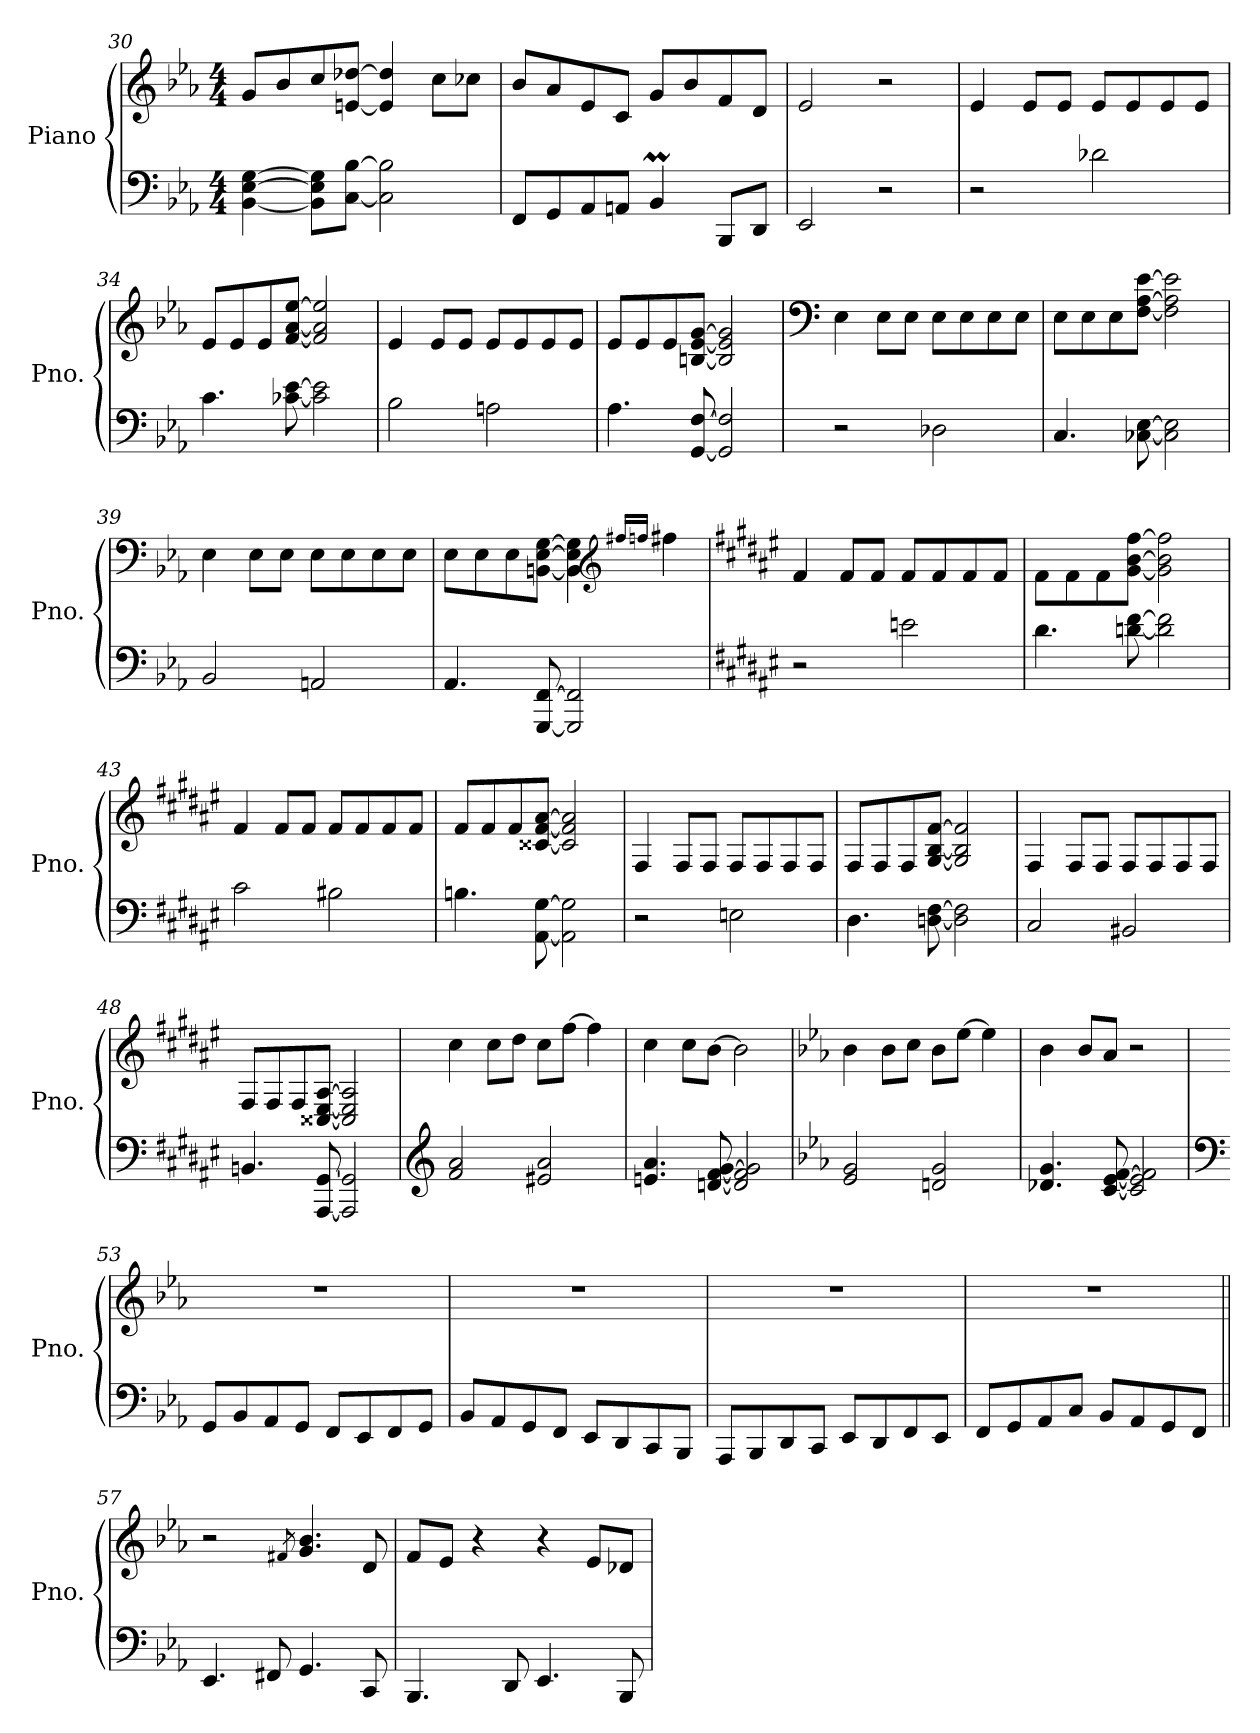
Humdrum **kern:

**kern	**kern
*part1	*part1
*staff2	*staff1
*I"Piano	*
*I'Pno.	*
*clefF4	*clefG2
*k[b-e-a-]	*k[b-e-a-]
*M4/4	*M4/4
=30	=30
[4BB-\ [4E-\ [4G\	8g/L
.	8b-/
8BB-\] 8E-\] 8G\]L	8cc/
[8C\ [8B-\J	[8en/ [8dd-X/J
2C\] 2B-\]	4e/] 4dd-/]
.	8cc\L
.	8cc-X\J
!!LO:LB:g=z
=31	=31
8FF/L	8b-/L
8GG/	8a-/
8AA-/	8e-/
8AAn/J	8c/J
4BB-M/	8g/L
.	8b-/
8BBB-/L	8f/
8DD/J	8d/J
!!LO:LB:g=z
=32	=32
2EE-/	2e-/
2r	2r
=33	=33
2r	4e-/
.	8e-/L
.	8e-/J
2d-X\	8e-/L
.	8e-/
.	8e-/
.	8e-/J
=34	=34
4.c\	8e-/L
.	8e-/
.	8e-/
[8c-X\ [8e-\	[8f/ [8a-/ [8ee-/J
2c-\] 2e-\]	2f/] 2a-/] 2ee-/]
=35	=35
2B-\	4e-/
.	8e-/L
.	8e-/J
2An\	8e-/L
.	8e-/
.	8e-/
.	8e-/J
=36	=36
4.A-\	8e-/L
.	8e-/
.	8e-/
[8GG/ [8F/	[8Bn/ [8e-/ [8g/J
2GG/] 2F/]	2B/] 2e-/] 2g/]
=37	=37
*	*clefF4
2r	4E-\
.	8E-\L
.	8E-\J
2D-X\	8E-\L
.	8E-\
.	8E-\
.	8E-\J
!!LO:LB:g=z
=38	=38
4.C/	8E-\L
.	8E-\
.	8E-\
[8C-X\ [8E-\	[8F\ [8A-\ [8e-\J
2C-\] 2E-\]	2F\] 2A-\] 2e-\]
!!LO:LB:g=z
=39	=39
2BB-/	4E-\
.	8E-\L
.	8E-\J
2AAn/	8E-\L
.	8E-\
.	8E-\
.	8E-\J
=40	=40
4.AA-/	8E-\L
.	8E-\
.	8E-\
[8GGG/ [8FF/	[8BBn\ [8E-\ [8G\J
2GGG/] 2FF/]	4BB\] 4E-\] 4G\]
*	*clefG2
.	16qff#X/LL
.	16qffn/JJ
.	4ff#X\
=41	=41
*k[f#c#g#d#a#e#]	*k[f#c#g#d#a#e#]
2r	4f#/
.	8f#/L
.	8f#/J
2en\	8f#/L
.	8f#/
.	8f#/
.	8f#/J
=42	=42
4.d#\	8f#\L
.	8f#\
.	8f#\
[8dn\ [8f#\	[8g#\ [8b\ [8ff#\J
2d\] 2f#\]	2g#\] 2b\] 2ff#\]
=43	=43
2c#\	4f#/
.	8f#/L
.	8f#/J
2B#X\	8f#/L
.	8f#/
.	8f#/
.	8f#/J
!!LO:LB:g=z
=44	=44
4.Bn\	8f#/L
.	8f#/
.	8f#/
[8AA#\ [8G#\	[8c##X/ [8f#/ [8a#/J
2AA#\] 2G#\]	2c##/] 2f#/] 2a#/]
=45	=45
2r	4F#/
.	8F#/L
.	8F#/J
2En\	8F#/L
.	8F#/
.	8F#/
.	8F#/J
=46	=46
4.D#\	8F#/L
.	8F#/
.	8F#/
[8Dn\ [8F#\	[8G#/ [8B/ [8f#/J
2D\] 2F#\]	2G#/] 2B/] 2f#/]
=47	=47
2C#/	4F#/
.	8F#/L
.	8F#/J
2BB#X/	8F#/L
.	8F#/
.	8F#/
.	8F#/J
=48	=48
4.BBn/	8F#/L
.	8F#/
.	8F#/
[8AAA#/ [8GG#/	[8C##X/ [8E#/ [8A#/J
2AAA#/] 2GG#/]	2C##/] 2E#/] 2A#/]
!!LO:PB:g=z
=49	=49
*clefG2	*
2f#/ 2a#/	4cc#\
.	8cc#\L
.	8dd#\J
2e#X/ 2a#/	8cc#\L
.	[8ff#\J
.	4ff#\]
=50	=50
4.en/ 4.a#/	4cc#\
.	8cc#\L
[8dn/ [8f#/ [8g#/	[8b\J
2d/] 2f#/] 2g#/]	2b\]
=51	=51
*k[b-e-a-]	*k[b-e-a-]
2e-/ 2g/	4b-\
.	8b-\L
.	8cc\J
2dn/ 2g/	8b-\L
.	[8ee-\J
.	4ee-\]
=52	=52
4.d-X/ 4.g/	4b-\
.	8b-/L
[8c/ [8e-/ [8f/	8a-/J
2c/] 2e-/] 2f/]	2r
=53	=53
*clefF4	*
8GG/L	1r
8BB-/	.
8AA-/	.
8GG/J	.
8FF/L	.
8EE-/	.
8FF/	.
8GG/J	.
!!LO:PB:g=z
=54	=54
8BB-/L	1r
8AA-/	.
8GG/	.
8FF/J	.
8EE-/L	.
8DD/	.
8CC/	.
8BBB-/J	.
=55	=55
8AAA-/L	1r
8BBB-/	.
8DD/	.
8CC/J	.
8EE-/L	.
8DD/	.
8FF/	.
8EE-/J	.
=56	=56
8FF/L	1r
8GG/	.
8AA-/	.
8C/J	.
8BB-/L	.
8AA-/	.
8GG/	.
8FF/J	.
=57||	=57||
4.EE-/	2r
8FF#X/	.
.	8qf#X/
4.GG/	4.g/ 4.b-/
8CC/	8d/
!!LO:LB:g=z
=58	=58
4.BBB-/	8f/L
.	8e-/J
.	4r
8DD/	.
4.EE-/	4r
.	8e-/L
8BBB-/	8d-X/J
=	=
*-	*-
